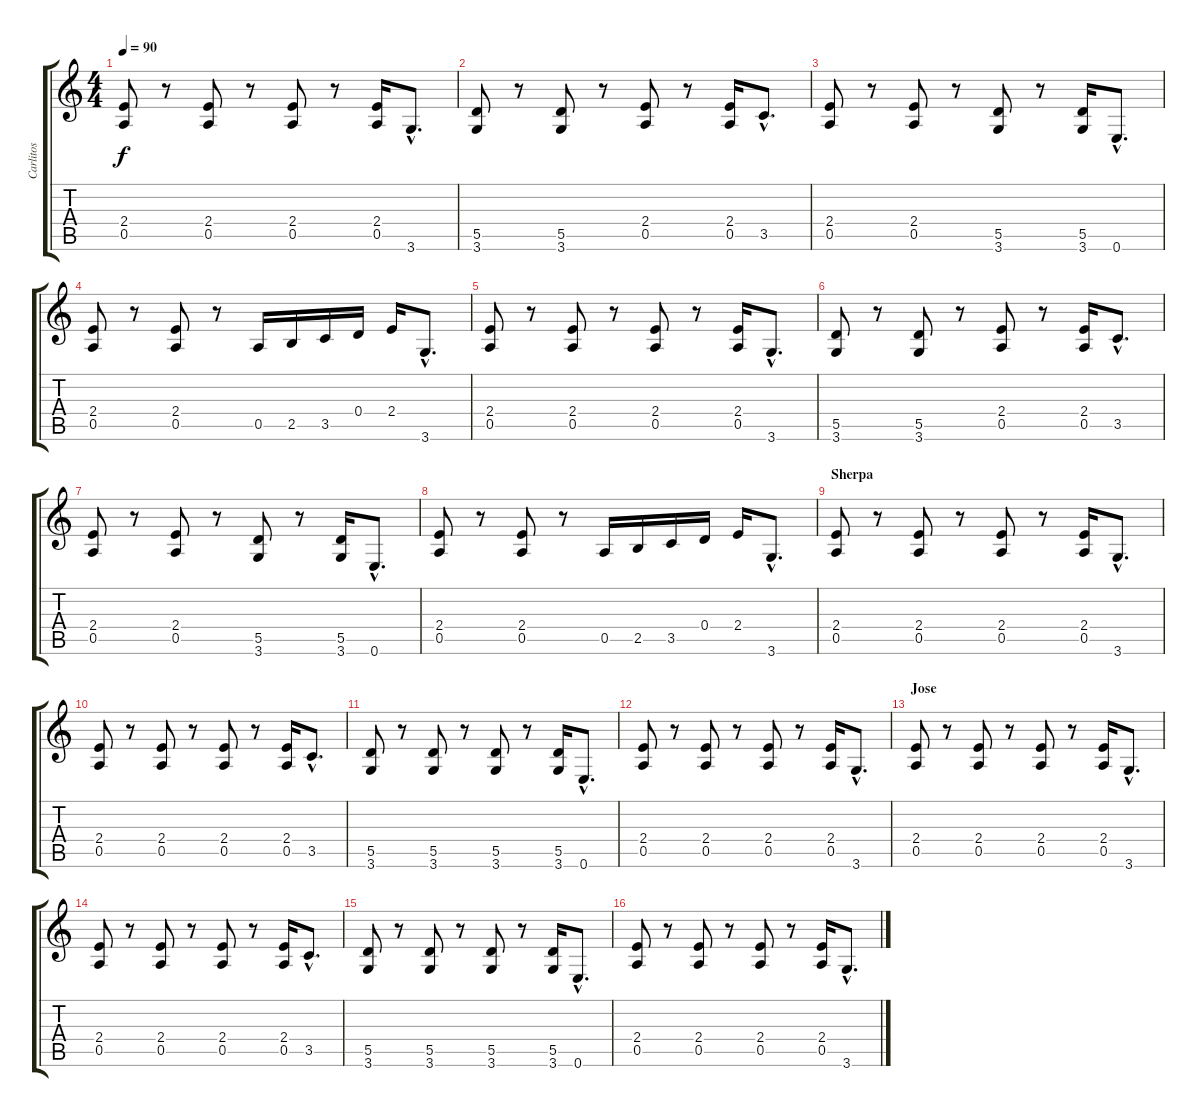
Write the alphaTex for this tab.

\track ("Carlitos" "Carlitos") {instrument distortionguitar}
\staff {score tabs}
\tuning (E4 B3 G3 D3 A2 E2) {hide}
\ts (4 4)
\tempo 90
\clef g2
\ks c
(2.4 0.5).8{dy f} r.8 (2.4 0.5).8 r.8 (2.4 0.5).8 r.8 (2.4 0.5).16 3.6{hac}.8{d} |
(5.5 3.6).8 r.8 (5.5 3.6).8 r.8 (2.4 0.5).8 r.8 (2.4 0.5).16 3.5{hac}.8{d} |
(2.4 0.5).8 r.8 (2.4 0.5).8 r.8 (5.5 3.6).8 r.8 (5.5 3.6).16 0.6{hac}.8{d} |
(2.4 0.5).8 r.8 (2.4 0.5).8 r.8 0.5.16 2.5.16 3.5.16 0.4.16 2.4.16 3.6{hac}.8{d} |
(2.4 0.5).8 r.8 (2.4 0.5).8 r.8 (2.4 0.5).8 r.8 (2.4 0.5).16 3.6{hac}.8{d} |
(5.5 3.6).8 r.8 (5.5 3.6).8 r.8 (2.4 0.5).8 r.8 (2.4 0.5).16 3.5{hac}.8{d} |
(2.4 0.5).8 r.8 (2.4 0.5).8 r.8 (5.5 3.6).8 r.8 (5.5 3.6).16 0.6{hac}.8{d} |
(2.4 0.5).8 r.8 (2.4 0.5).8 r.8 0.5.16 2.5.16 3.5.16 0.4.16 2.4.16 3.6{hac}.8{d} |
\section ("" "Sherpa")
(2.4 0.5).8 r.8 (2.4 0.5).8 r.8 (2.4 0.5).8 r.8 (2.4 0.5).16 3.6{hac}.8{d} |
(2.4 0.5).8 r.8 (2.4 0.5).8 r.8 (2.4 0.5).8 r.8 (2.4 0.5).16 3.5{hac}.8{d} |
(5.5 3.6).8 r.8 (5.5 3.6).8 r.8 (5.5 3.6).8 r.8 (5.5 3.6).16 0.6{hac}.8{d} |
(2.4 0.5).8 r.8 (2.4 0.5).8 r.8 (2.4 0.5).8 r.8 (2.4 0.5).16 3.6{hac}.8{d} |
\section ("" "Jose")
(2.4 0.5).8 r.8 (2.4 0.5).8 r.8 (2.4 0.5).8 r.8 (2.4 0.5).16 3.6{hac}.8{d} |
(2.4 0.5).8 r.8 (2.4 0.5).8 r.8 (2.4 0.5).8 r.8 (2.4 0.5).16 3.5{hac}.8{d} |
(5.5 3.6).8 r.8 (5.5 3.6).8 r.8 (5.5 3.6).8 r.8 (5.5 3.6).16 0.6{hac}.8{d} |
(2.4 0.5).8 r.8 (2.4 0.5).8 r.8 (2.4 0.5).8 r.8 (2.4 0.5).16 3.6{hac}.8{d}
